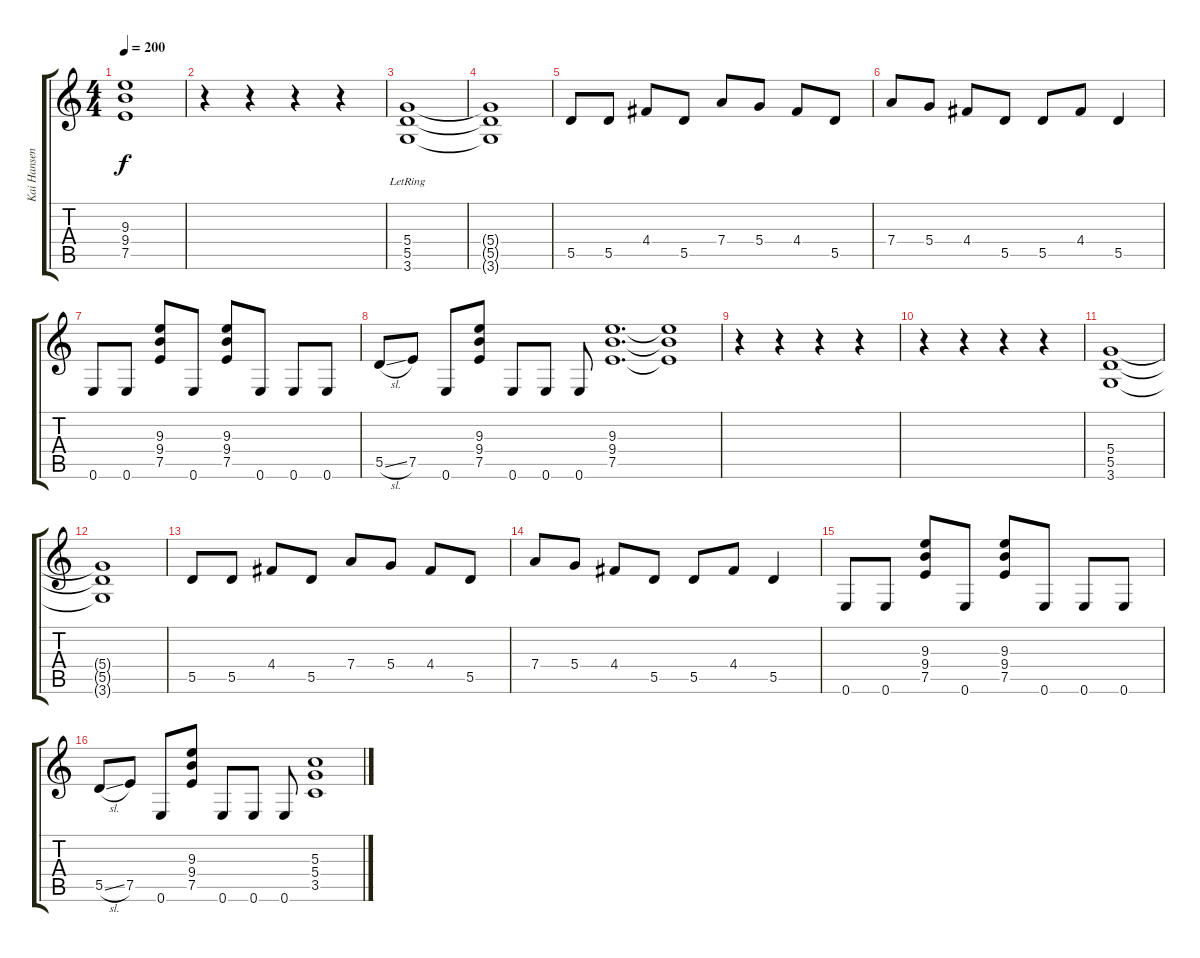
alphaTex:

\track ("Kai Hansen/Henjo Richter" "Kai Hansen") {instrument distortionguitar}
\staff {score tabs}
\tuning (E4 B3 G3 D3 A2 E2) {hide}
\ts (4 4)
\tempo 200
\clef g2
\ks c
(9.3{t} 9.4{t} 7.5{t}).1{dy f} |
r.4 r.4 r.4 r.4 |
(5.4{lr} 5.5 3.6).1 |
(5.4{t} 5.5{t} 3.6{t}).1 |
5.5.8 5.5.8 4.4.8 5.5.8 7.4.8 5.4.8 4.4.8 5.5.8 |
7.4.8 5.4.8 4.4.8 5.5.8 5.5.8 4.4.8 5.5.4 |
0.6.8 0.6.8 (9.3 9.4 7.5).8 0.6.8 (9.3 9.4 7.5).8 0.6.8 0.6.8 0.6.8 |
5.5{sl}.8 7.5.8 0.6.8 (9.3 9.4 7.5).8 0.6.8 0.6.8 0.6.8 (9.3 9.4 7.5).1{d} (9.3{t} 9.4{t} 7.5{t}).1 |
r.4 r.4 r.4 r.4 |
r.4 r.4 r.4 r.4 |
(5.4 5.5 3.6).1 |
(5.4{t} 5.5{t} 3.6{t}).1 |
5.5.8 5.5.8 4.4.8 5.5.8 7.4.8 5.4.8 4.4.8 5.5.8 |
7.4.8 5.4.8 4.4.8 5.5.8 5.5.8 4.4.8 5.5.4 |
0.6.8 0.6.8 (9.3 9.4 7.5).8 0.6.8 (9.3 9.4 7.5).8 0.6.8 0.6.8 0.6.8 |
5.5{sl}.8 7.5.8 0.6.8 (9.3 9.4 7.5).8 0.6.8 0.6.8 0.6.8 (5.3 5.4 3.5).1
